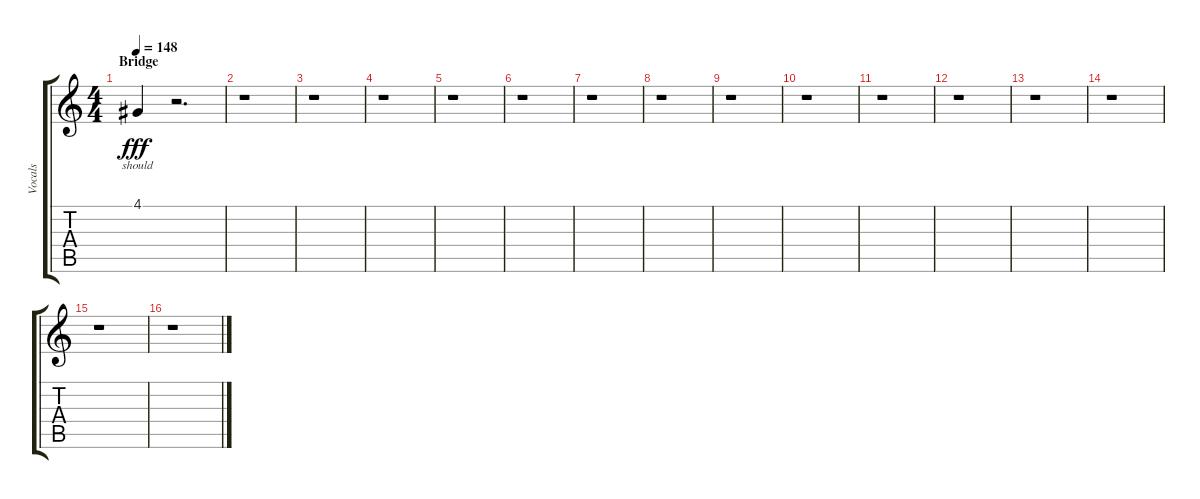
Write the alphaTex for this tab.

\track ("Vocals" "Vocals") {instrument musicbox}
\staff {score tabs}
\tuning (E4 B3 G3 D3 A2 E2) {hide}
\ts (4 4)
\section ("" "Bridge")
\tempo 148
\clef g2
\ks c
4.1{t}.4{lyrics (0 "should") lyrics (1 "") lyrics (2 "") lyrics (3 "") lyrics (4 "") dy fff} r.2{d} |
r.1 |
r.1 |
r.1 |
r.1 |
r.1 |
r.1 |
r.1 |
r.1 |
r.1 |
r.1 |
r.1 |
r.1 |
r.1 |
r.1 |
r.1
